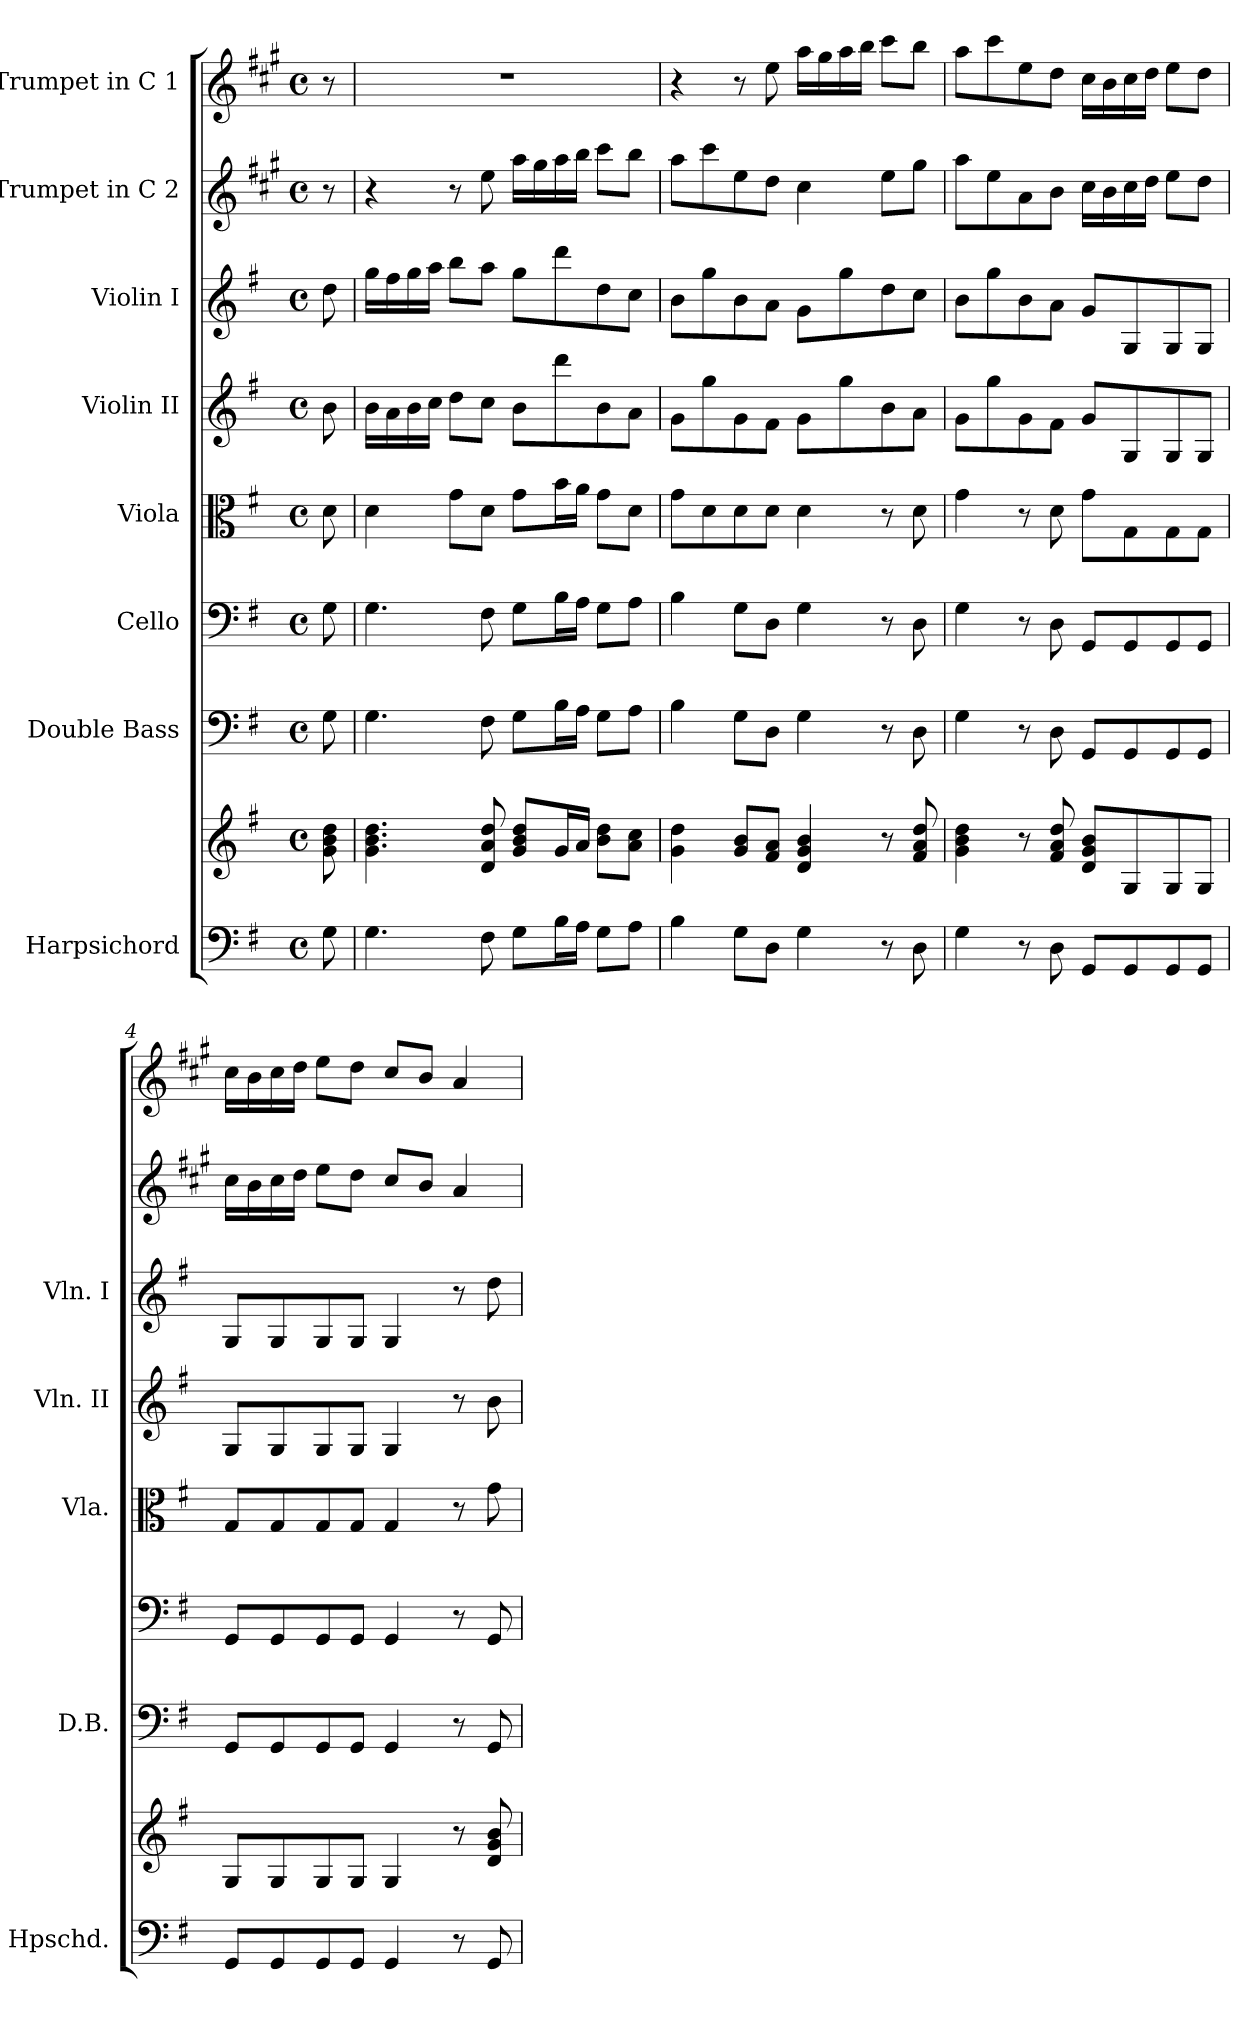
**kern	**kern	**kern	**kern	**kern	**kern	**kern	**kern	**kern
*part8	*part8	*part7	*part6	*part5	*part4	*part3	*part2	*part1
*staff9	*staff8	*staff7	*staff6	*staff5	*staff4	*staff3	*staff2	*staff1
*I"Harpsichord	*	*I"Double Bass	*I"Cello	*I"Viola	*I"Violin II	*I"Violin I	*I"Trumpet in C 2	*I"Trumpet in C 1
*I'Hpschd.	*	*I'D.B.	*	*I'Vla.	*I'Vln. II	*I'Vln. I	*	*
*clefF4	*clefG2	*clefF4	*clefF4	*clefC3	*clefG2	*clefG2	*clefG2	*clefG2
*	*	*ITrd7c12	*	*	*	*	*ITrd1c2	*ITrd1c2
*k[f#]	*k[f#]	*k[f#]	*k[f#]	*k[f#]	*k[f#]	*k[f#]	*k[f#]	*k[f#]
*G:	*G:	*G:	*G:	*G:	*G:	*G:	*G:	*G:
*M4/4	*M4/4	*M4/4	*M4/4	*M4/4	*M4/4	*M4/4	*M4/4	*M4/4
*met(c)	*met(c)	*met(c)	*met(c)	*met(c)	*met(c)	*met(c)	*met(c)	*met(c)
*MM100	*MM100	*MM100	*MM100	*MM100	*MM100	*MM100	*MM100	*MM100
=	=	=	=	=	=	=	=	=
8G\	8g\ 8b\ 8dd\	8GG\	8G\	8d\	8b\	8dd\	8r	8r
=1	=1	=1	=1	=1	=1	=1	=1	=1
4.G\	4.g\ 4.b\ 4.dd\	4.GG\	4.G\	4d\	16b\LL	16gg\LL	4r	1r
.	.	.	.	.	16a\	16ff#\	.	.
.	.	.	.	.	16b\	16gg\	.	.
.	.	.	.	.	16cc\JJ	16aa\JJ	.	.
.	.	.	.	8g\L	8dd\L	8bb\L	8r	.
8F#\	8d/ 8a/ 8dd/	8FF#\	8F#\	8d\J	8cc\J	8aa\J	8dd\	.
8G\L	8g/ 8b/ 8dd/L	8GG\L	8G\L	8g\L	8b\L	8gg\L	16gg\LL	.
.	.	.	.	.	.	.	16ff#\	.
16B\L	16g/L	16BB\L	16B\L	16b\L	8ddd\	8ddd\	16gg\	.
16A\JJ	16a/JJ	16AA\JJ	16A\JJ	16a\JJ	.	.	16aa\JJ	.
8G\L	8b\ 8dd\L	8GG\L	8G\L	8g\L	8b\	8dd\	8bb\L	.
8A\J	8a\ 8cc\J	8AA\J	8A\J	8d\J	8a\J	8cc\J	8aa\J	.
=2	=2	=2	=2	=2	=2	=2	=2	=2
4B\	4g\ 4dd\	4BB\	4B\	8g\L	8g\L	8b\L	8gg\L	4r
.	.	.	.	8d\	8gg\	8gg\	8bb\	.
8G\L	8g/ 8b/L	8GG\L	8G\L	8d\	8g\	8b\	8dd\	8r
8D\J	8f#/ 8a/J	8DD\J	8D\J	8d\J	8f#\J	8a\J	8cc\J	8dd\
4G\	4d/ 4g/ 4b/	4GG\	4G\	4d\	8g\L	8g\L	4b\	16gg\LL
.	.	.	.	.	.	.	.	16ff#\
.	.	.	.	.	8gg\	8gg\	.	16gg\
.	.	.	.	.	.	.	.	16aa\JJ
8r	8r	8r	8r	8r	8b\	8dd\	8dd\L	8bb\L
8D\	8f#/ 8a/ 8dd/	8DD\	8D\	8d\	8a\J	8cc\J	8ff#\J	8aa\J
!!LO:PB:g=z
=3	=3	=3	=3	=3	=3	=3	=3	=3
4G\	4g\ 4b\ 4dd\	4GG\	4G\	4g\	8g\L	8b\L	8gg\L	8gg\L
.	.	.	.	.	8gg\	8gg\	8dd\	8bb\
8r	8r	8r	8r	8r	8g\	8b\	8g\	8dd\
8D\	8f#/ 8a/ 8dd/	8DD\	8D\	8d\	8f#\J	8a\J	8a\J	8cc\J
8GG/L	8d/ 8g/ 8b/L	8GGG/L	8GG/L	8g\L	8g/L	8g/L	16b\LL	16b\LL
.	.	.	.	.	.	.	16a\	16a\
8GG/	8G/	8GGG/	8GG/	8G\	8G/	8G/	16b\	16b\
.	.	.	.	.	.	.	16cc\JJ	16cc\JJ
8GG/	8G/	8GGG/	8GG/	8G\	8G/	8G/	8dd\L	8dd\L
8GG/J	8G/J	8GGG/J	8GG/J	8G\J	8G/J	8G/J	8cc\J	8cc\J
!!LO:PB:g=z
=4	=4	=4	=4	=4	=4	=4	=4	=4
8GG/L	8G/L	8GGG/L	8GG/L	8G/L	8G/L	8G/L	16b\LL	16b\LL
.	.	.	.	.	.	.	16a\	16a\
8GG/	8G/	8GGG/	8GG/	8G/	8G/	8G/	16b\	16b\
.	.	.	.	.	.	.	16cc\JJ	16cc\JJ
8GG/	8G/	8GGG/	8GG/	8G/	8G/	8G/	8dd\L	8dd\L
8GG/J	8G/J	8GGG/J	8GG/J	8G/J	8G/J	8G/J	8cc\J	8cc\J
4GG/	4G/	4GGG/	4GG/	4G/	4G/	4G/	8b/L	8b/L
.	.	.	.	.	.	.	8a/J	8a/J
8r	8r	8r	8r	8r	8r	8r	4g/	4g/
8GG/	8d/ 8g/ 8b/	8GGG/	8GG/	8g\	8b\	8dd\	.	.
=	=	=	=	=	=	=	=	=
*-	*-	*-	*-	*-	*-	*-	*-	*-
